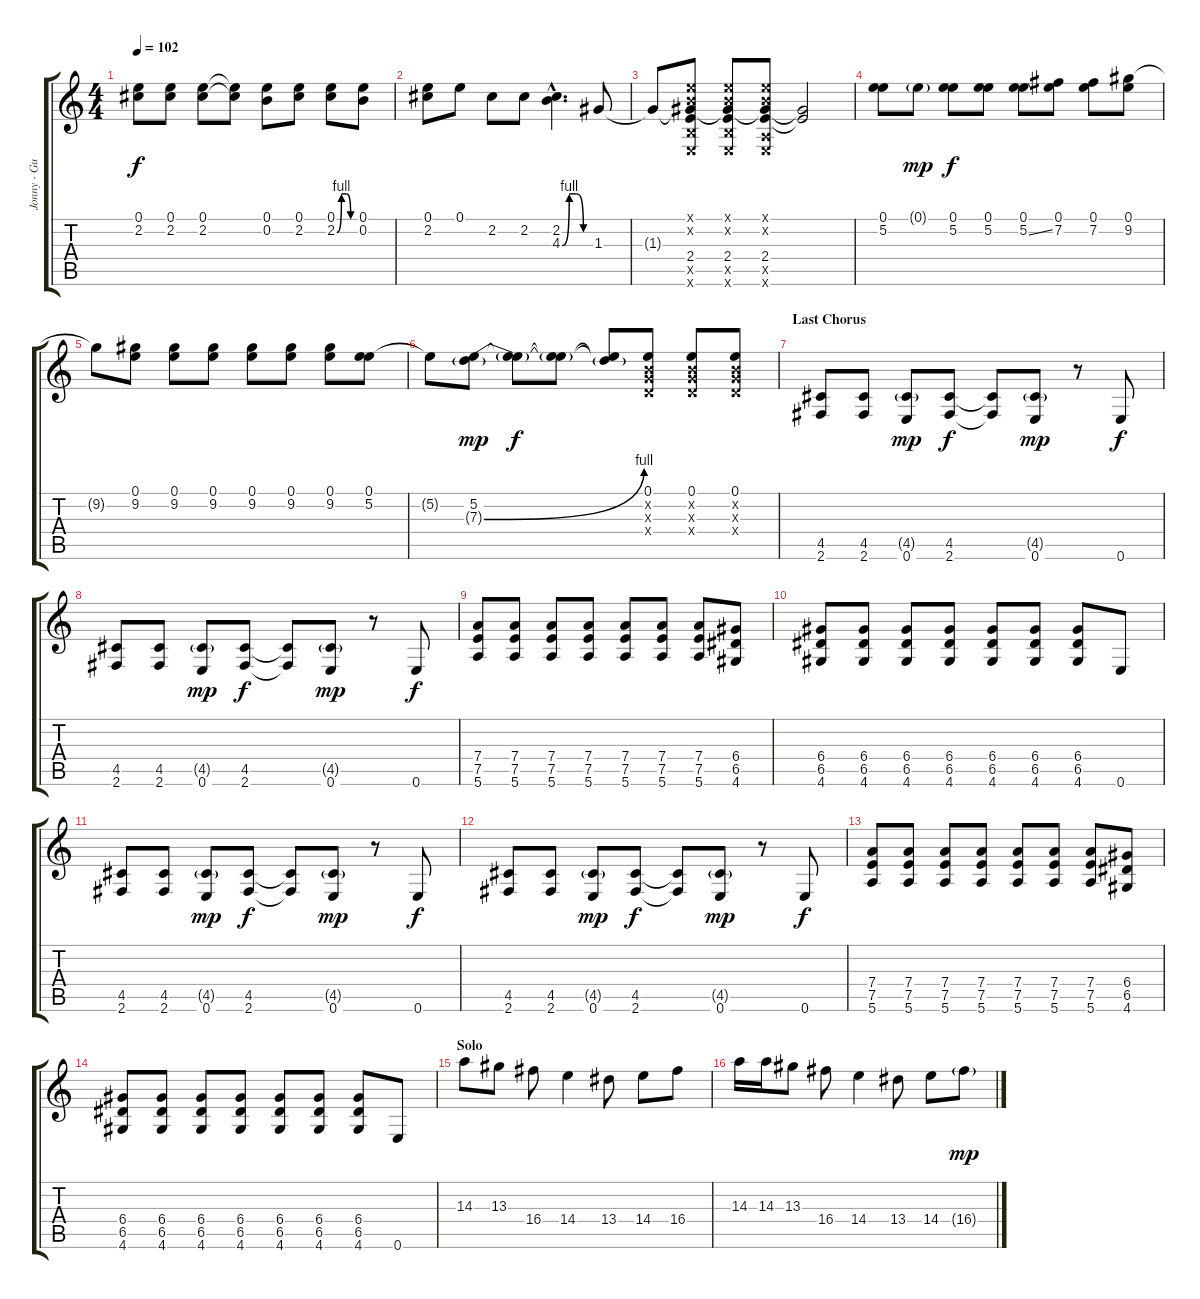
\track ("Jonny - Guitar" "Jonny - Gu") {instrument overdrivenguitar}
\staff {score tabs}
\tuning (E4 B3 G3 D3 A2 E2) {hide}
\ts (4 4)
\tempo 102
\clef g2
\ks c
(0.1{t} 2.2{t}).8{dy f} (0.1 2.2).8 (0.1 2.2).8 (0.1{t} 2.2{t}).8 (0.1 0.2).8 (0.1 2.2).8 (0.1 2.2{be (custom 0 0 15 4 30 4 45 0 60 0)}).8 (0.1 0.2).8 |
(0.1 2.2).8 0.1.8 2.2.8 2.2.8 (2.2{hac} 4.3{be (custom 0 0 15 4 30 4 45 0 60 0) hac}).4{d} 1.3.8 |
1.3{t}.8 (0.1{x} 0.2{x} 1.3{t} 2.4 2.5{x} 0.6{x}).8 (0.1{x} 0.2{x} 1.3{t} 2.4 2.5{x} 0.6{x}).8 (0.1{x} 0.2{x} 1.3{t} 2.4 0.5{x} 0.6{x}).8 (1.3{t} 2.4{t}).2 |
(0.1 5.2).8 0.1{g}.8{dy mp} (0.1 5.2).8{dy f} (0.1 5.2).8 (0.1 5.2{ss}).8 (0.1 7.2).8 (0.1 7.2).8 (0.1 9.2).8 |
9.2{t}.8 (0.1 9.2).8 (0.1 9.2).8 (0.1 9.2).8 (0.1 9.2).8 (0.1 9.2).8 (0.1 9.2).8 (0.1 5.2).8 |
5.2{t}.8 (5.2 7.3{be (bend 0 0 60 4) g}).8{dy mp} (5.2{t} 7.3{t}).8{dy f} (5.2{t} 7.3{t}).8 (5.2{t} 7.3{t}).8 (0.1 0.2{x} 0.3{x} 0.4{x}).8 (0.1 0.2{x} 0.3{x} 0.4{x}).8 (0.1 0.2{x} 0.3{x} 0.4{x}).8 |
\section ("" "Last Chorus")
(4.5 2.6).8 (4.5 2.6).8 (4.5{g} 0.6).8{dy mp} (4.5 2.6).8{dy f} (4.5{t} 2.6{t}).8 (4.5{g} 0.6).8{dy mp} r.8 0.6.8{dy f} |
(4.5 2.6).8 (4.5 2.6).8 (4.5{g} 0.6).8{dy mp} (4.5 2.6).8{dy f} (4.5{t} 2.6{t}).8 (4.5{g} 0.6).8{dy mp} r.8 0.6.8{dy f} |
(7.4 7.5 5.6).8 (7.4 7.5 5.6).8 (7.4 7.5 5.6).8 (7.4 7.5 5.6).8 (7.4 7.5 5.6).8 (7.4 7.5 5.6).8 (7.4 7.5 5.6).8 (6.4 6.5 4.6).8 |
(6.4 6.5 4.6).8 (6.4 6.5 4.6).8 (6.4 6.5 4.6).8 (6.4 6.5 4.6).8 (6.4 6.5 4.6).8 (6.4 6.5 4.6).8 (6.4 6.5 4.6).8 0.6.8 |
(4.5 2.6).8 (4.5 2.6).8 (4.5{g} 0.6).8{dy mp} (4.5 2.6).8{dy f} (4.5{t} 2.6{t}).8 (4.5{g} 0.6).8{dy mp} r.8 0.6.8{dy f} |
(4.5 2.6).8 (4.5 2.6).8 (4.5{g} 0.6).8{dy mp} (4.5 2.6).8{dy f} (4.5{t} 2.6{t}).8 (4.5{g} 0.6).8{dy mp} r.8 0.6.8{dy f} |
(7.4 7.5 5.6).8 (7.4 7.5 5.6).8 (7.4 7.5 5.6).8 (7.4 7.5 5.6).8 (7.4 7.5 5.6).8 (7.4 7.5 5.6).8 (7.4 7.5 5.6).8 (6.4 6.5 4.6).8 |
(6.4 6.5 4.6).8 (6.4 6.5 4.6).8 (6.4 6.5 4.6).8 (6.4 6.5 4.6).8 (6.4 6.5 4.6).8 (6.4 6.5 4.6).8 (6.4 6.5 4.6).8 0.6.8 |
\section ("" "Solo")
14.3.8{volume 11} 13.3.8 16.4.8 14.4.4 13.4.8 14.4.8 16.4.8 |
14.3.16 14.3.16 13.3.8 16.4.8 14.4.4 13.4.8 14.4.8 16.4{g}.8{dy mp}
